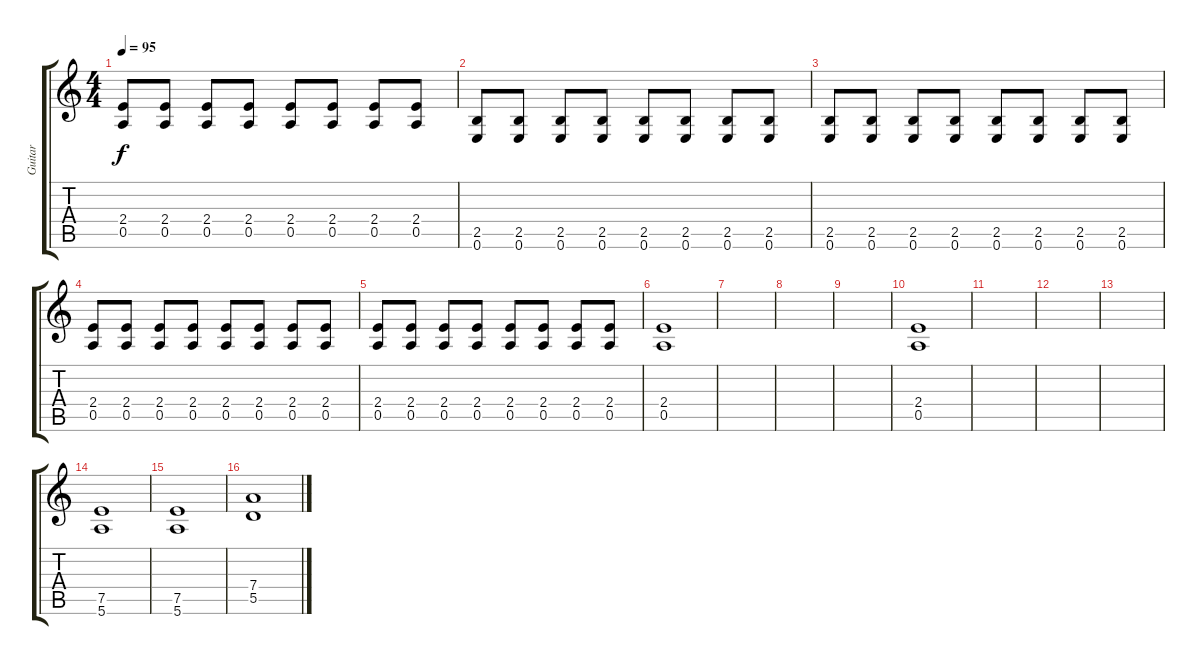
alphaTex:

\track ("Guitar" "Guitar") {instrument distortionguitar}
\staff {score tabs}
\tuning (E4 B3 G3 D3 A2 E2) {hide}
\ts (4 4)
\tempo 95
\clef g2
\ks c
(2.4 0.5).8{dy f} (2.4 0.5).8 (2.4 0.5).8 (2.4 0.5).8 (2.4 0.5).8 (2.4 0.5).8 (2.4 0.5).8 (2.4 0.5).8 |
(2.5 0.6).8 (2.5 0.6).8 (2.5 0.6).8 (2.5 0.6).8 (2.5 0.6).8 (2.5 0.6).8 (2.5 0.6).8 (2.5 0.6).8 |
(2.5 0.6).8 (2.5 0.6).8 (2.5 0.6).8 (2.5 0.6).8 (2.5 0.6).8 (2.5 0.6).8 (2.5 0.6).8 (2.5 0.6).8 |
(2.4 0.5).8 (2.4 0.5).8 (2.4 0.5).8 (2.4 0.5).8 (2.4 0.5).8 (2.4 0.5).8 (2.4 0.5).8 (2.4 0.5).8 |
(2.4 0.5).8 (2.4 0.5).8 (2.4 0.5).8 (2.4 0.5).8 (2.4 0.5).8 (2.4 0.5).8 (2.4 0.5).8 (2.4 0.5).8 |
(2.4 0.5).1 |
|
|
|
(2.4 0.5).1 |
|
|
|
(7.5 5.6).1 |
(7.5 5.6).1 |
(7.4 5.5).1
